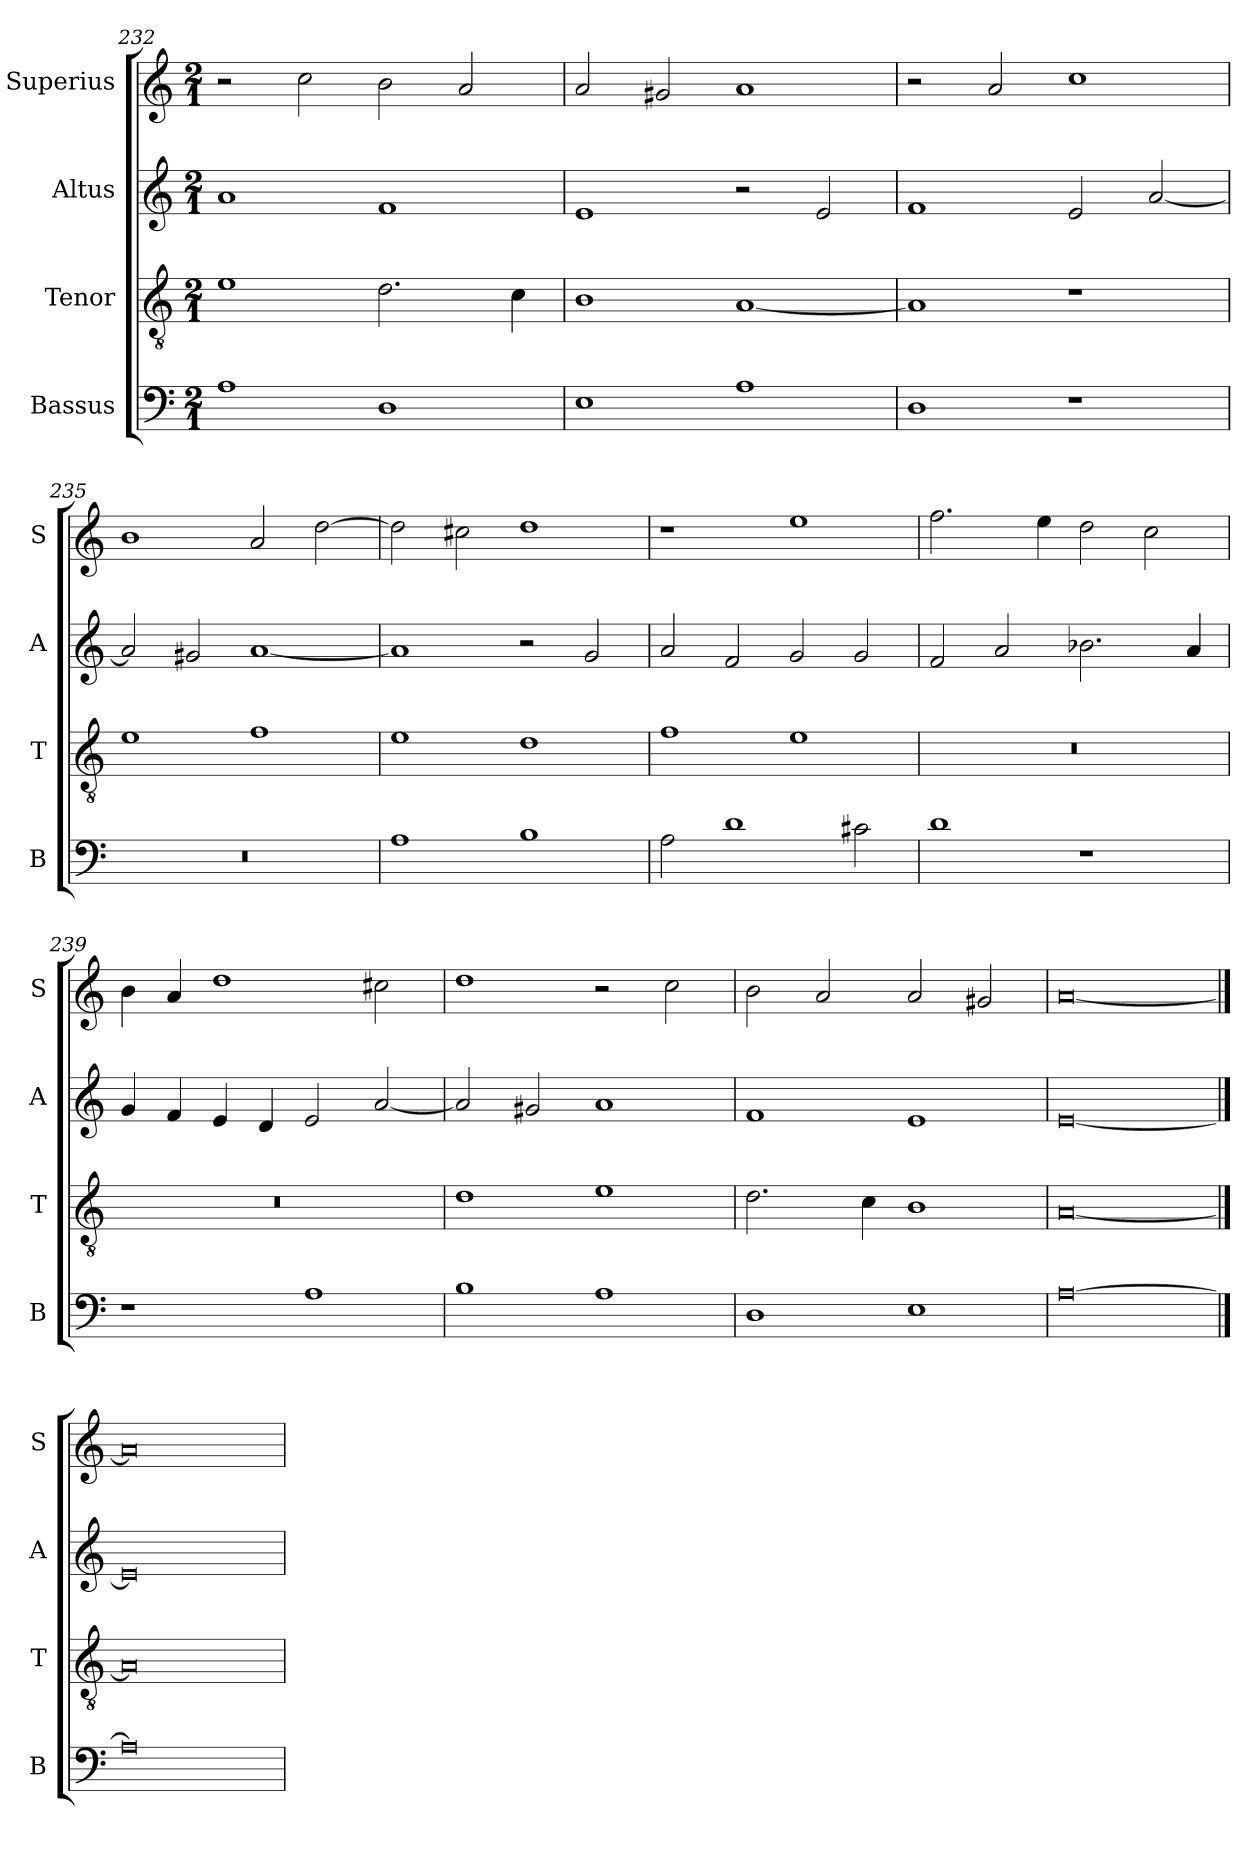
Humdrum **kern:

**kern	**kern	**kern	**kern
*part4	*part3	*part2	*part1
*staff4	*staff3	*staff2	*staff1
*I"Bassus	*I"Tenor	*I"Altus	*I"Superius
*I'B	*I'T	*I'A	*I'S
*clefF4	*clefGv2	*clefG2	*clefG2
*k[]	*k[]	*k[]	*k[]
*C:	*C:	*C:	*C:
*M2/1	*M2/1	*M2/1	*M2/1
=232	=232	=232	=232
1A	1e	1a	2r
.	.	.	2cc
1D	2.d	1f	2b
.	.	.	2a
.	4c	.	.
=233	=233	=233	=233
1E	1B	1e	2a
.	.	.	2g#X
1A	[1A	2r	1a
.	.	2e	.
=234	=234	=234	=234
1D	1A]	1f	2r
.	.	.	2a
1r	1r	2e	1cc
.	.	[2a	.
=235	=235	=235	=235
0r	1e	2a]	1b
.	.	2g#X	.
.	1f	[1a	2a
.	.	.	[2dd
=236	=236	=236	=236
1A	1e	1a]	2dd]
.	.	.	2cc#X
1B	1d	2r	1dd
.	.	2g	.
=237	=237	=237	=237
2A	1f	2a	1r
1d	.	2f	.
.	1e	2g	1ee
2c#X	.	2g	.
=238	=238	=238	=238
1d	0r	2f	2.ff
.	.	2a	.
.	.	.	4ee
1r	.	2.b-X	2dd
.	.	.	2cc
.	.	4a	.
=239	=239	=239	=239
1r	0r	4g	4b
.	.	4f	4a
.	.	4e	1dd
.	.	4d	.
1A	.	2e	.
.	.	[2a	2cc#X
=240	=240	=240	=240
1B	1d	2a]	1dd
.	.	2g#X	.
1A	1e	1a	2r
.	.	.	2cc
=241	=241	=241	=241
1D	2.d	1f	2b
.	.	.	2a
.	4c	.	.
1E	1B	1e	2a
.	.	.	2g#X
=242	=242	=242	=242
[0A	[0A	[0e	[0a
==243	==243	==243	==243
0A]	0A]	0e]	0a]
=	=	=	=
*-	*-	*-	*-
